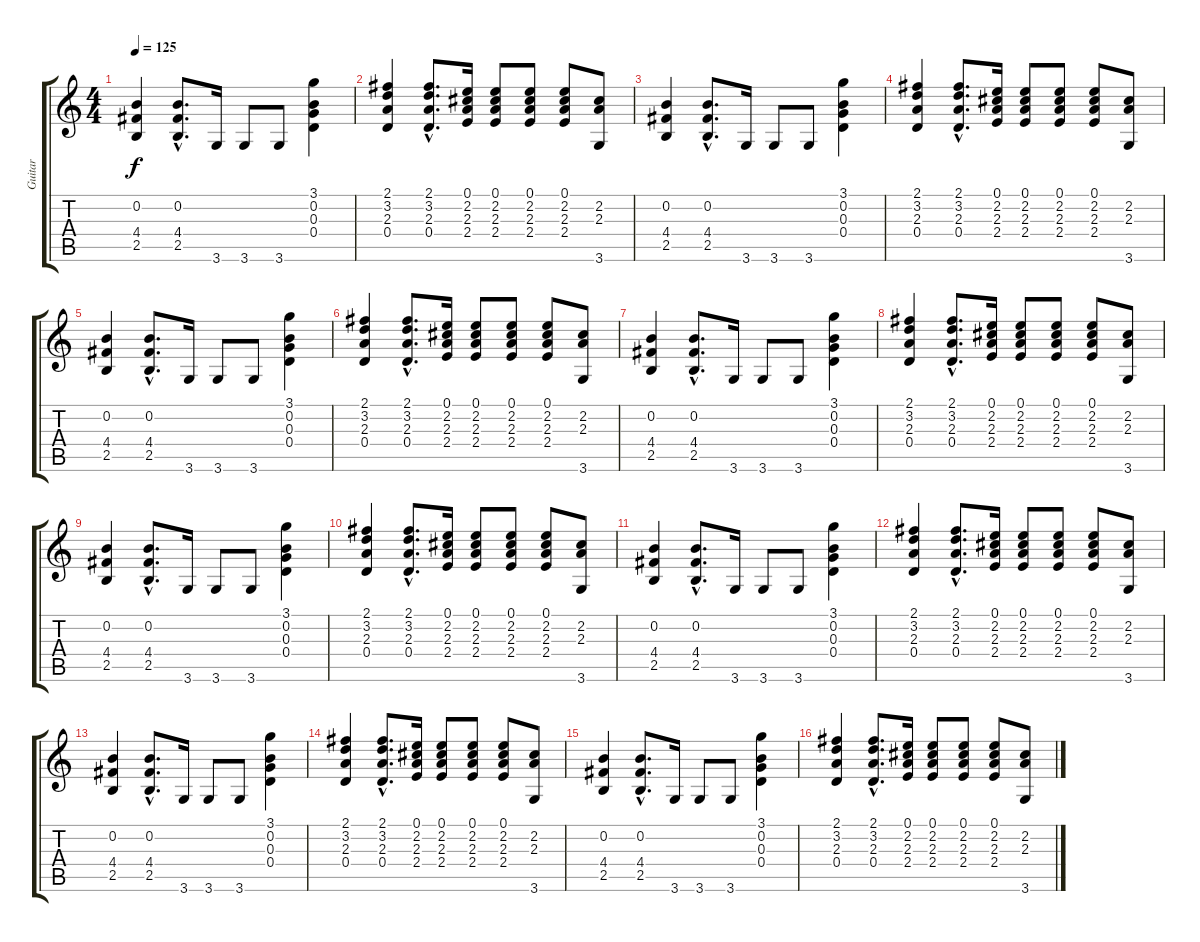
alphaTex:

\track ("Guitar" "Guitar") {instrument overdrivenguitar}
\staff {score tabs}
\tuning (E4 B3 G3 D3 A2 E2) {hide}
\ts (4 4)
\tempo 125
\clef g2
\ks c
(0.2 4.4 2.5).4{dy f} (0.2{hac} 4.4{hac} 2.5{hac}).8{d} 3.6.16 3.6.8 3.6.8 (3.1 0.2 0.3 0.4).4 |
(2.1 3.2 2.3 0.4).4 (2.1{hac} 3.2{hac} 2.3{hac} 0.4{hac}).8{d} (0.1 2.2 2.3 2.4).16 (0.1 2.2 2.3 2.4).8 (0.1 2.2 2.3 2.4).8 (0.1 2.2 2.3 2.4).8 (2.2 2.3 3.6).8 |
(0.2 4.4 2.5).4 (0.2{hac} 4.4{hac} 2.5{hac}).8{d} 3.6.16 3.6.8 3.6.8 (3.1 0.2 0.3 0.4).4 |
(2.1 3.2 2.3 0.4).4 (2.1{hac} 3.2{hac} 2.3{hac} 0.4{hac}).8{d} (0.1 2.2 2.3 2.4).16 (0.1 2.2 2.3 2.4).8 (0.1 2.2 2.3 2.4).8 (0.1 2.2 2.3 2.4).8 (2.2 2.3 3.6).8 |
(0.2 4.4 2.5).4 (0.2{hac} 4.4{hac} 2.5{hac}).8{d} 3.6.16 3.6.8 3.6.8 (3.1 0.2 0.3 0.4).4 |
(2.1 3.2 2.3 0.4).4 (2.1{hac} 3.2{hac} 2.3{hac} 0.4{hac}).8{d} (0.1 2.2 2.3 2.4).16 (0.1 2.2 2.3 2.4).8 (0.1 2.2 2.3 2.4).8 (0.1 2.2 2.3 2.4).8 (2.2 2.3 3.6).8 |
(0.2 4.4 2.5).4 (0.2{hac} 4.4{hac} 2.5{hac}).8{d} 3.6.16 3.6.8 3.6.8 (3.1 0.2 0.3 0.4).4 |
(2.1 3.2 2.3 0.4).4 (2.1{hac} 3.2{hac} 2.3{hac} 0.4{hac}).8{d} (0.1 2.2 2.3 2.4).16 (0.1 2.2 2.3 2.4).8 (0.1 2.2 2.3 2.4).8 (0.1 2.2 2.3 2.4).8 (2.2 2.3 3.6).8 |
(0.2 4.4 2.5).4 (0.2{hac} 4.4{hac} 2.5{hac}).8{d} 3.6.16 3.6.8 3.6.8 (3.1 0.2 0.3 0.4).4 |
(2.1 3.2 2.3 0.4).4 (2.1{hac} 3.2{hac} 2.3{hac} 0.4{hac}).8{d} (0.1 2.2 2.3 2.4).16 (0.1 2.2 2.3 2.4).8 (0.1 2.2 2.3 2.4).8 (0.1 2.2 2.3 2.4).8 (2.2 2.3 3.6).8 |
(0.2 4.4 2.5).4 (0.2{hac} 4.4{hac} 2.5{hac}).8{d} 3.6.16 3.6.8 3.6.8 (3.1 0.2 0.3 0.4).4 |
(2.1 3.2 2.3 0.4).4 (2.1{hac} 3.2{hac} 2.3{hac} 0.4{hac}).8{d} (0.1 2.2 2.3 2.4).16 (0.1 2.2 2.3 2.4).8 (0.1 2.2 2.3 2.4).8 (0.1 2.2 2.3 2.4).8 (2.2 2.3 3.6).8 |
(0.2 4.4 2.5).4 (0.2{hac} 4.4{hac} 2.5{hac}).8{d} 3.6.16 3.6.8 3.6.8 (3.1 0.2 0.3 0.4).4 |
(2.1 3.2 2.3 0.4).4 (2.1{hac} 3.2{hac} 2.3{hac} 0.4{hac}).8{d} (0.1 2.2 2.3 2.4).16 (0.1 2.2 2.3 2.4).8 (0.1 2.2 2.3 2.4).8 (0.1 2.2 2.3 2.4).8 (2.2 2.3 3.6).8 |
(0.2 4.4 2.5).4 (0.2{hac} 4.4{hac} 2.5{hac}).8{d} 3.6.16 3.6.8 3.6.8 (3.1 0.2 0.3 0.4).4 |
(2.1 3.2 2.3 0.4).4 (2.1{hac} 3.2{hac} 2.3{hac} 0.4{hac}).8{d} (0.1 2.2 2.3 2.4).16 (0.1 2.2 2.3 2.4).8 (0.1 2.2 2.3 2.4).8 (0.1 2.2 2.3 2.4).8 (2.2 2.3 3.6).8
